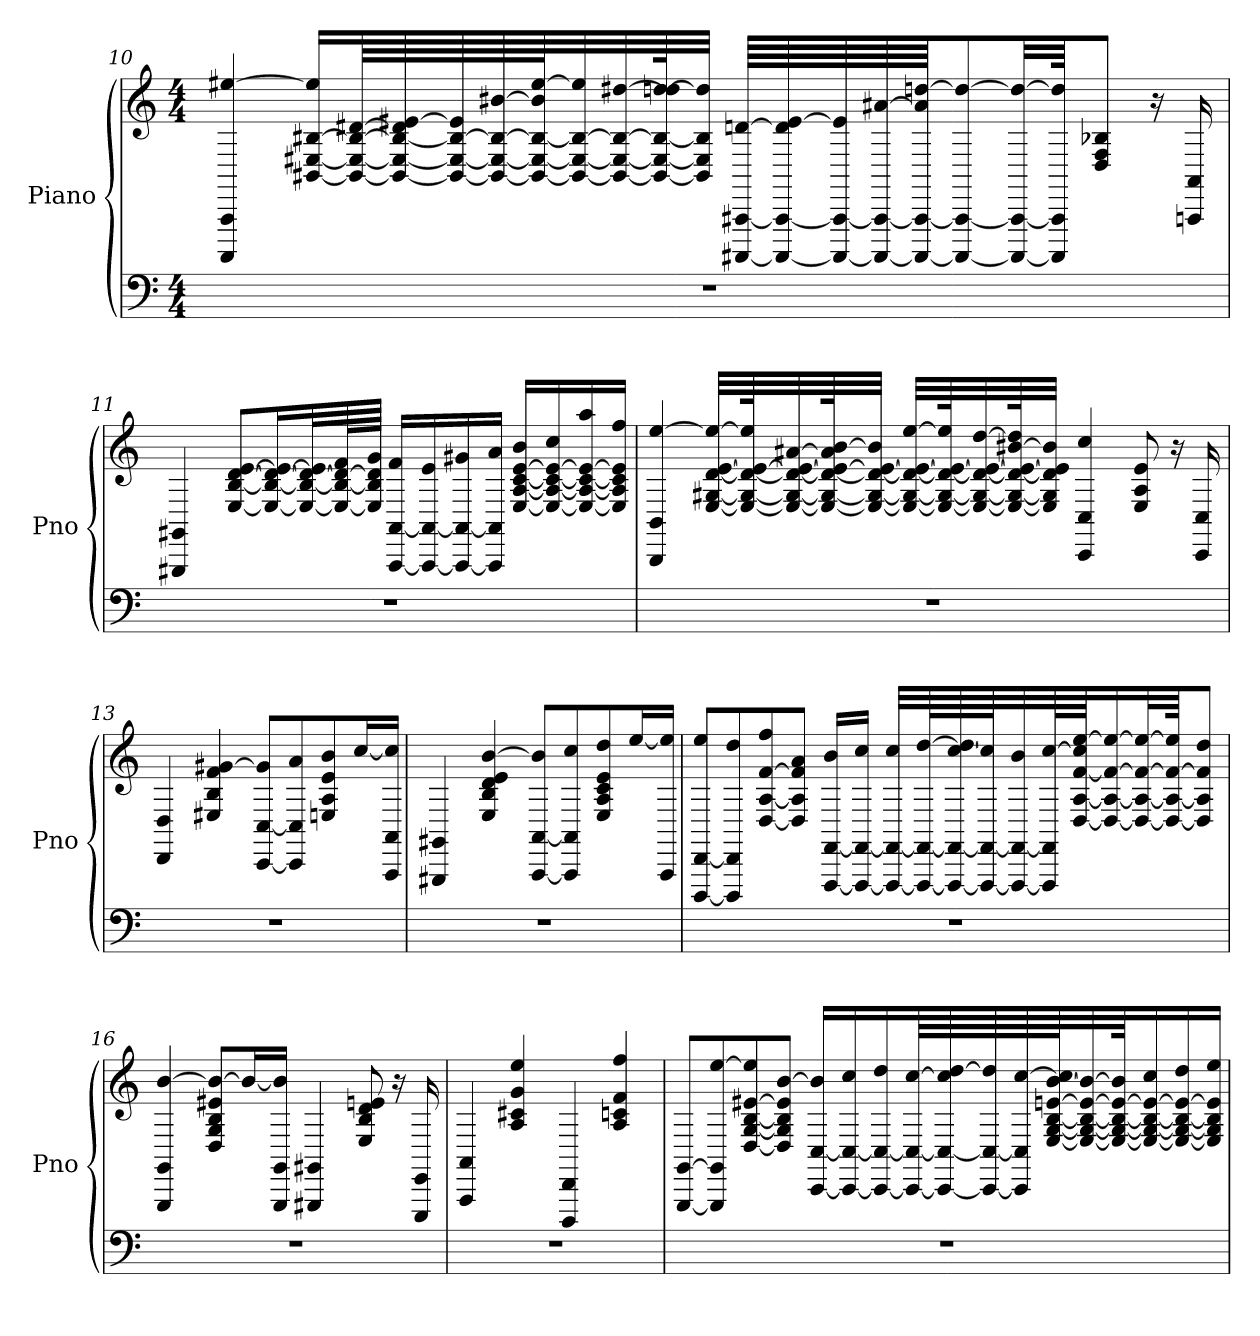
**kern	**kern
*part1	*part1
*staff2	*staff1
*I"Piano	*
*I'Pno	*
*clefF4	*clefG2
*k[]	*k[]
*C:	*C:
*M4/4	*M4/4
=10	=10
1r	4AAAA/ 4AAA/ [4ee#X/
.	[16BB#X/ [16E#X/ [16B#X/ 16ee#/]LL
.	64BB#/_ 64E#/_ 64B#/_ [64d#X/LL
.	64BB#/_ 64E#/_ 64B#/_ 64d#/] [64e#X/
.	64BB#/_ 64E#/_ 64B#/_ 64e#/]
.	64BB#/_ 64E#/_ 64B#/_ [64b#X/
.	64BB#/_ 64E#/_ 64B#/_ 64b#/] [64ee#/J
.	32BB#/_ 32E#/_ 32B#/_ 32ee#/]
.	32BB#/_ 32E#/_ 32B#/_ [32dd#X/
.	64BB#/_ 64E#/_ 64B#/_ [64ddn/ 64dd#/]K
.	32BB#/] 32E#/] 32B#/] 32dd/]JJJ
.	[64AAAA#X/ [64AAA#X/ [64dn/LLLL
.	64AAAA#/_ 64AAA#/_ 64d/] [64e#/
.	64AAAA#/_ 64AAA#/_ 64e#/]
.	64AAAA#/_ 64AAA#/_ [64a#X/
.	64AAAA#/_ 64AAA#/_ 64a#/] [64ddn/JJJ
.	8AAAA#/_ 8AAA#/_ 8dd/_
.	32AAAA#/_ 32AAA#/_ 32dd/_LL
.	64AAAA#/] 64AAA#/] 64dd/]JJK
.	8D/ 8F/ 8B-X/J
.	16r
.	16AAAn/ 16AA/
!!LO:LB:g=z
=11	=11
1r	4GGG#X/ 4GG#X/
.	[8E/ [8B/ [8d/ [8e/L
.	16E/_ 16B/_ 16d/_ 16e/_L
.	32E/_ 32B/_ 32d/_ 32e/]L
.	64E/_ 64B/_ 64d/_ 64f/L
.	64E/] 64B/] 64d/] 64g/JJJJ
.	[16AAA/ [16AA/ 16f/LL
.	16AAA/_ 16AA/_ 16e/
.	16AAA/_ 16AA/_ 16g#X/
.	16AAA/] 16AA/] 16a/JJ
.	[16E/ [16A/ [16c/ [16e/ 16b/LL
.	16E/_ 16A/_ 16c/_ 16e/_ 16cc/
.	16E/_ 16A/_ 16c/_ 16e/_ 16aa/
.	16E/] 16A/] 16c/] 16e/] 16ff/JJ
=12	=12
1r	4BBB/ 4BB/ [4ee/
.	[32E/ [32G#X/ [32d/ [32e/ 32ee/_LLL
.	64E/_ 64G#/_ 64d/_ 64e/_ 64ee/]K
.	32E/_ 32G#/_ 32d/_ 32e/_ [32a#X/
.	64E/_ 64G#/_ 64d/_ 64e/_ 64a#/] [64b/K
.	32E/_ 32G#/_ 32d/_ 32e/_ 32b/]JJJ
.	32E/_ 32G#/_ 32d/_ 32e/_ [32ee/LLL
.	64E/_ 64G#/_ 64d/_ 64e/_ 64ee/]K
.	32E/_ 32G#/_ 32d/_ 32e/_ [32dd/
.	64E/_ 64G#/_ 64d/_ 64e/_ [64b#X/ 64dd/]K
.	32E/] 32G#/] 32d/] 32e/] 32b#/]JJJ
.	4CC/ 4C/ 4cc/
.	8E/ 8A/ 8e/
.	16r
.	16CC/ 16C/
=13	=13
1r	4DD/ 4D/
.	4E#X/ 4B/ 4f/ [4g#X/
.	[8CC/ [8C/ 8g#/]L
.	8CC/] 8C/] 8a/
.	8En/ 8A/ 8e/ 8b/
.	[16cc/L
.	16AAA/ 16AA/ 16cc/]JJ
!!LO:LB:g=z
=14	=14
1r	4GGG#X/ 4GG#X/
.	4E/ 4B/ 4d/ 4e/ [4b/
.	[8AAA/ [8AA/ 8b/]L
.	8AAA/] 8AA/] 8cc/
.	8E/ 8A/ 8c/ 8e/ 8dd/
.	[16ee/L
.	16AAA/ 16ee/]JJ
=15	=15
1r	[8DDD/ [8DD/ 8ee/L
.	8DDD/] 8DD/] 8dd/
.	[8D/ [8A/ [8f/ 8ff/
.	8D/] 8A/] 8f/] 8a/J
.	[16FFF/ [16FF/ 16b/LL
.	16FFF/_ 16FF/_ 16cc/JJ
.	32FFF/_ 32FF/_ 32cc/LLL
.	64FFF/_ 64FF/_ [64dd/L
.	64FFF/_ 64FF/_ [64cc/ 64dd/]
.	64FFF/_ 64FF/_ 64cc/]J
.	32FFF/_ 32FF/_ 32b/
.	64FFF/] 64FF/] [64cc/L
.	[64D/ [64A/ [64f/ 64cc/] [64ee/JJ
.	16D/_ 16A/_ 16f/_ 16ee/_
.	32D/_ 32A/_ 32f/_ 32ee/_L
.	64D/_ 64A/_ 64f/_ 64ee/]JJK
.	8D/] 8A/] 8f/] 8dd/J
=16	=16
1r	4GGG/ 4GG/ [4b/
.	8D/ 8G/ 8B/ 8e#X/ 8b/_L
.	16b/L_
.	16GGG/ 16GG/ 16b/]JJ
.	4GGG#X/ 4GG#X/
.	8E/ 8B/ 8d/ 8en/
.	16r
.	16EEE/ 16EE/
=17	=17
1r	4AAA/ 4AA/
.	4A/ 4c#X/ 4g/ 4ee/
.	4DDD/ 4DD/
.	4A/ 4cn/ 4f/ 4ff/
!!LO:LB:g=z
=18	=18
1r	[8GGG/ [8GG/L
.	8GGG/] 8GG/] [8ee/
.	[8D/ [8G/ [8B/ [8e#X/ 8ee/]
.	8D/] 8G/] 8B/] 8e#/] [8b/J
.	[16CC/ [16C/ 16b/]LL
.	16CC/_ 16C/_ 16cc/
.	16CC/_ 16C/_ 16dd/
.	64CC/_ 64C/_ [64cc/LL
.	64CC/_ 64C/_ 64cc/] [64dd/
.	64CC/_ 64C/_ 64dd/]
.	64CC/] 64C/] [64cc/
.	[64E/ [64G/ [64B/ [64en/ [64b/ 64cc/]J
.	32E/_ 32G/_ 32B/_ 32e/_ 32b/_
.	64E/_ 64G/_ 64B/_ 64e/_ 64b/]JK
.	16E/_ 16G/_ 16B/_ 16e/_ 16cc/
.	16E/_ 16G/_ 16B/_ 16e/_ 16dd/
.	16E/] 16G/] 16B/] 16e/] 16ee/JJ
=	=
*-	*-
